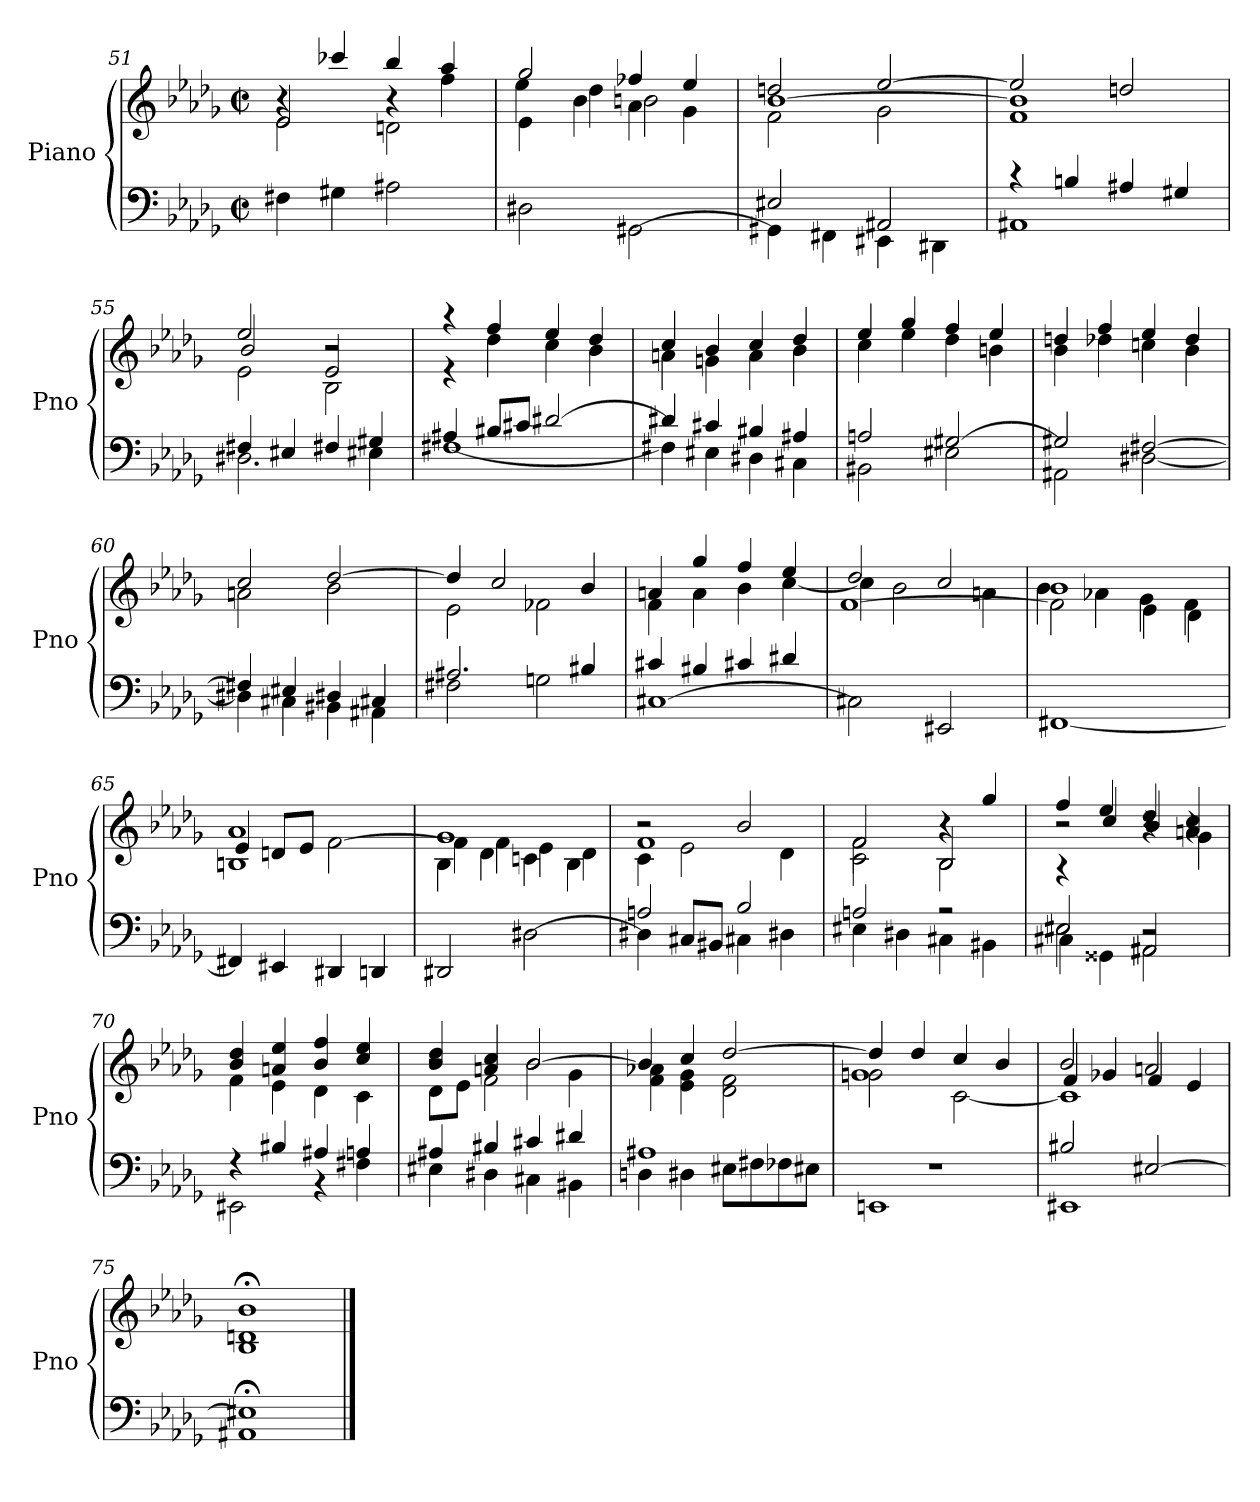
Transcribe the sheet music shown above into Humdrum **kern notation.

**kern	**kern
*part1	*part1
*staff2	*staff1
*I"Piano	*
*I'Pno	*
*clefF4	*clefG2
*k[b-e-a-d-g-]	*k[b-e-a-d-g-]
*M2/2	*M2/2
*met(c|)	*met(c|)
=51	=51
*	*^
*	*	*^
4F#Xi\	4r	2e-\	2e-/
4G#Xi\	4ccc-X/	.	.
2A#Xi\	4bb-/	2dn\	4r
.	4aa-/	.	4ff\
=52	=52	=52	=52
2D#Xi\	2gg-/	4e-\	4ee-\
.	.	4b-\	4dd-\
[2GG#Xi\	4ff-X/	4a-\	2bni\
.	4ee-/	4g-\	.
=53	=53	=53	=53
*^	*	*	*
4GG#Xi\]	2E#Xi/	2ddn/	2f\	[1b-
4FF#Xi\	.	.	.	.
4EE#Xi\	2AA#Xi/	[2ee-/	2g-\	.
4DD#Xi\	.	.	.	.
!!LO:LB:g=z	!!	!!
=54	=54	=54	=54	=54
4r	1AA#Xi	2ee-/]	1f	1b-]
4Bni/	.	.	.	.
4A#Xi/	.	2ddn/	.	.
4G#Xi/	.	.	.	.
=55	=55	=55	=55	=55
4F#Xi/	2.D#Xi\	2ee-/	2e-\	2b-/
4E#Xi/	.	.	.	.
4F#Xi/	.	2r	2B-\	2e-/
4G#Xi/	4E#Xi\	.	.	.
*	*	*	*v	*v
=56	=56	=56	=56
4A#Xi/	[1F#Xi	4r	4r
8B#Xi/L	.	4ff/	4dd-\
8c#Xi/J	.	.	.
[2d#Xi/	.	4ee-/	4cc\
.	.	4dd-/	4b-\
=57	=57	=57	=57
4d#Xi/]	4F#Xi\]	4cc/	4an\
4c#Xi/	4E#Xi\	4b-/	4gn\
4B#Xi/	4D#Xi\	4cc/	4a\
4A#Xi/	4C#Xi\	4dd-/	4b-\
=58	=58	=58	=58
2An/	2BB#Xi\	4ee-/	4cc\
.	.	4gg-/	4ee-\
[2G#Xi/	2E#Xi\	4ff/	4dd-\
.	.	4ee-/	4bni\
=59	=59	=59	=59
2G#Xi/]	2AA#Xi\	4ddn/	4b-\
.	.	4ff/	4dd-X\
[2F#Xi/	[2D#Xi\	4ee-/	4ccn\
.	.	4dd-/	4b-\
=60	=60	=60	=60
4F#Xi/]	4D#Xi\]	2cc/	2an\
4E#Xi/	4C#Xi\	.	.
4D#Xi/	4BB#Xi\	[2dd-/	2b-\
4C#Xi/	4AA#Xi\	.	.
!!LO:LB:g=z	!!
=61	=61	=61	=61
2.A#Xi/	2F#Xi\	4dd-/]	2e-\
.	.	2cc/	.
.	2Gn\	.	2f-Xi\
4B#Xi/	.	4b-/	.
=62	=62	=62	=62
[1C#Xi	4c#Xi/	4an/	4f\
.	4B#Xi/	4gg-/	4a\
.	4c#Xi/	4ff/	4b-\
.	4d#Xi/	4ee-/	[4cc\
*v	*v	*	*
=63	=63	=63
*	*	*^
2C#Xi\]	2dd-/	4cc\]	[1f
.	.	2b-\	.
2EE#Xi/	2cc/	.	.
.	.	4an\	.
=64	=64	=64	=64
[1FF#Xi	1b-	4b-\	2f\]
.	.	4a-X\	.
.	.	4g-\	4e-\
.	.	4f\	4d-\
=65	=65	=65	=65
4FF#Xi/]	1a-	1Bni	4e-/
4EE#Xi/	.	.	8dn/L
.	.	.	8e-/J
4DD#Xi/	.	.	[2f\
4DDn/	.	.	.
=66	=66	=66	=66
2DD#Xi/	1g-	4B-\	4f\]
.	.	4d-\	4f\
[2D#Xi\	.	4cn\	4e-\
.	.	4B-\	4d-\
!!LO:PB:g=z	!!	!!
=67	=67	=67	=67
*^	*	*	*
4D#Xi\]	2An/	2r	4c\	1f
8C#Xi/L	.	.	2e-\	.
8BB#Xi/J	.	.	.	.
4C#Xi\	2B-/	2b-/	.	.
4D#Xi\	.	.	4d-\	.
=68	=68	=68	=68	=68
2An/	4E#Xi\	2f/	2c\	2f\
.	4D#Xi\	.	.	.
2r	4C#Xi\	4r	2B-\	2B-/
.	4BB#Xi\	4gg-/	.	.
=69	=69	=69	=69	=69
*	*^	*	*	*
2E#Xi/	2E#Xi\	4C#Xi\	4ff/	2r	4rA
.	.	4GG##Xi\	4ee-/	.	4cc/
2AA#Xi/	2AA#Xi\	2r	4dd-/	4r	4b-/
.	.	.	4an/ 4cc/	4g-\	4r
*	*v	*v	*	*	*
*	*	*	*v	*v
=70	=70	=70	=70
4rF	2EE#Xi\	4b-/ 4dd-/	4f\
4B#Xi/	.	4an/ 4ee-/	4e-\
4A#Xi/	4rBB	4b-/ 4ff/	4d-\
4An/	4F#Xi\	4cc/ 4ee-/	4c\
=71	=71	=71	=71
*	*	*	*^
4A#Xi/	4E#Xi\	4b-/ 4dd-/	8d-\L	2r
.	.	.	8e-\J	.
4B#Xi/	4D#Xi\	4an/ 4cc/	2f\	.
4c#Xi/	4C#Xi\	[2b-/	.	2b-\
4d#Xi/	4BB#Xi\	.	4g-\	.
*	*	*	*v	*v
=72	=72	=72	=72
1A#Xi	4Dn\	4b-/]	4f\ 4a-X\
.	4D#Xi\	4cc/	4e-\ 4g-\
.	8E#Xi\L	[2dd-/	2d-\ 2f\
.	8F#Xi\	.	.
.	8F-Xi\	.	.
.	8E#Xi\J	.	.
!!LO:LB:g=z
=73	=73	=73	=73
*	*	*	*^
1r	1EEn	4dd-/]	2gn\	1g
.	.	4dd-/	.	.
.	.	4cc/	[2c\	.
.	.	4b-/	.	.
=74	=74	=74	=74	=74
2B#Xi/	1EE#Xi	2b-/	1c]	4f/
.	.	.	.	4g-X/
[2E#Xi/	.	2an/	.	4f/
.	.	.	.	4e-/
*v	*v	*	*	*
*	*v	*v	*v
=75	=75
1AA#Xi; 1E#Xi];	1B-;< 1dn;< 1b-;<
==	==
*-	*-
